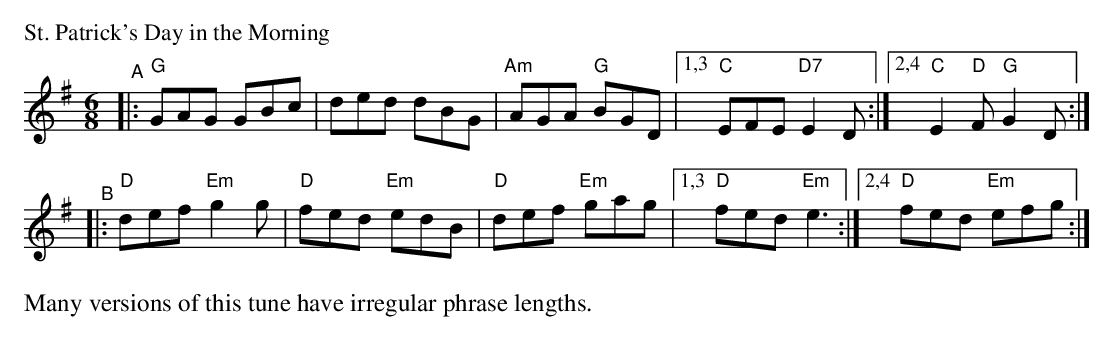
X:1
P: St. Patrick's Day in the Morning
M: 6/8
L: 1/8
K: G
"^A"|: "G"GAG     GBc |    ded     dBG | "Am"AGA  "G"BGD |[1,3 "C"EFE "D7"E2D :|[2,4 "C"E2"D"F "G"G2D :|
"^B"|: "D"def "Em"g2g | "D"fed "Em"edB |  "D"def "Em"gag |[1,3 "D"fed "Em"e3  :|[2,4 "D"fed   "Em"efg :|
